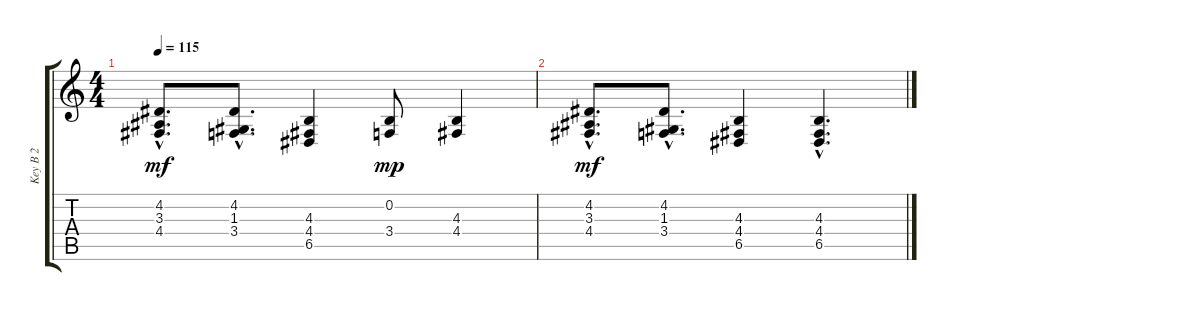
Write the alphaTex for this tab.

\track ("Key B 2" "Key B 2") {instrument honkytonkpiano}
\staff {score tabs}
\tuning (E4 B3 G3 D3 A2 E2) {hide}
\ts (4 4)
\tempo 115
\clef g2
\ks c
(4.2{hac} 3.3{hac} 4.4{hac}).8{d dy mf} (4.2{hac} 1.3{hac} 3.4{hac}).8{d} (4.3 4.4 6.5).4 (0.2 3.4).8{dy mp} (4.3 4.4).4 |
(4.2{hac} 3.3{hac} 4.4{hac}).8{d dy mf} (4.2{hac} 1.3{hac} 3.4{hac}).8{d} (4.3 4.4 6.5).4 (4.3{hac} 4.4{hac} 6.5{hac}).4{d}
